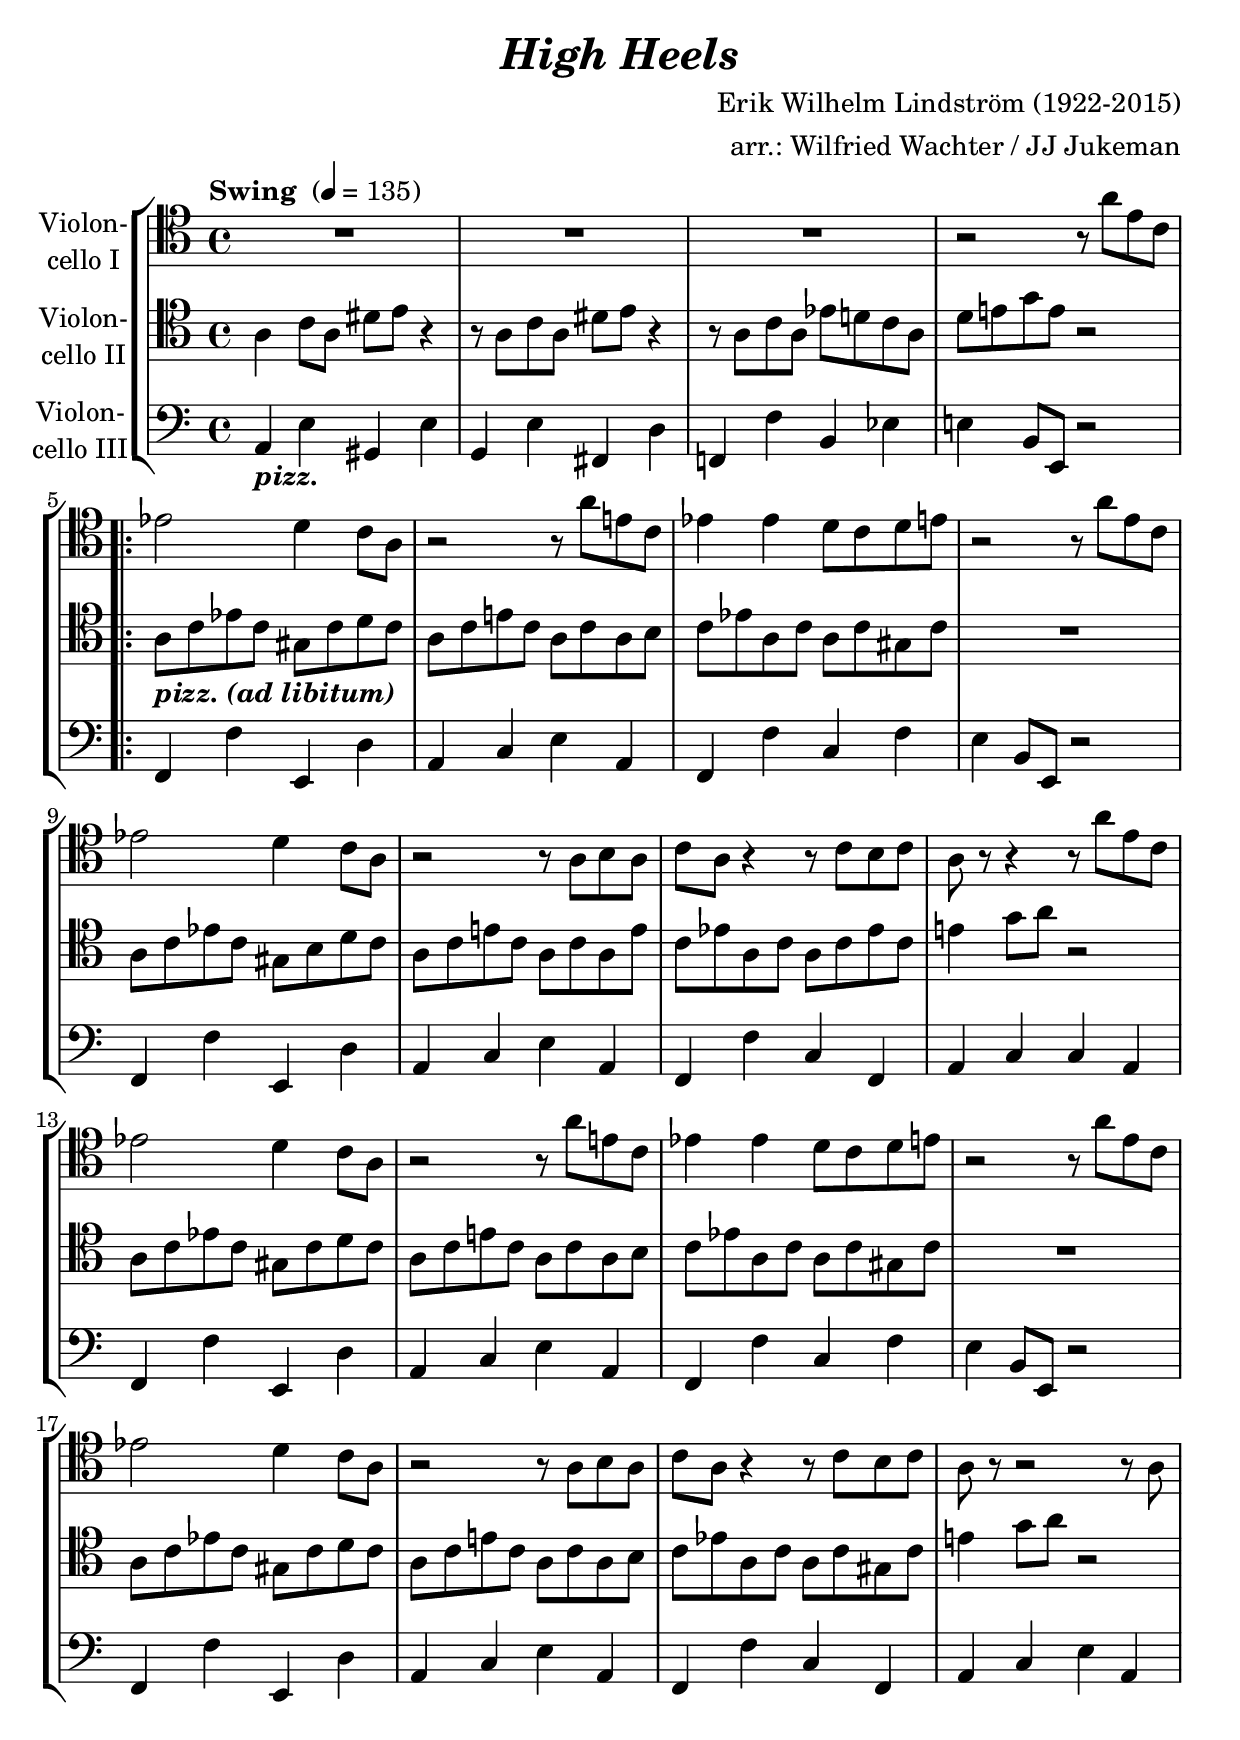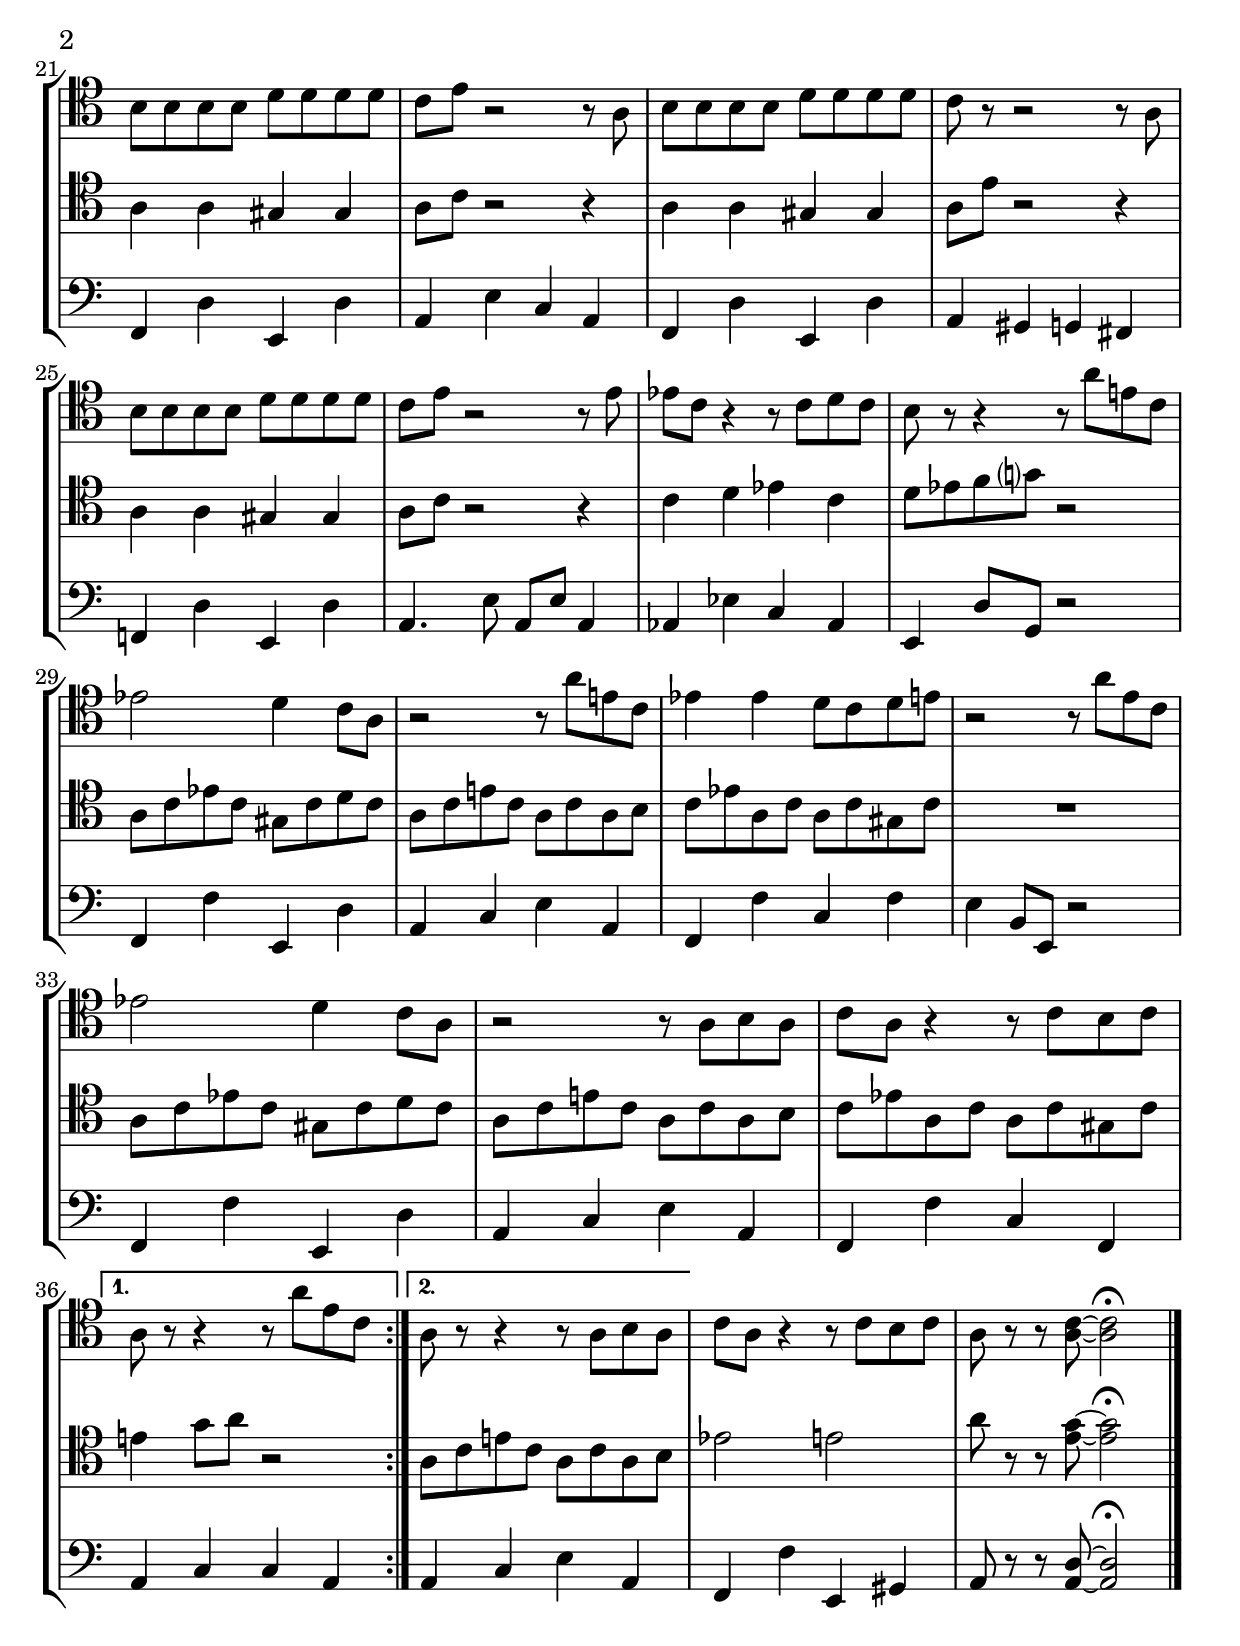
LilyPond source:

\version "2.18.2"
\include "deutsch.ly"
  
#(set-global-staff-size 23.75)

\header {
  title     = \markup \bold \italic "High Heels"
  composer  = "Erik Wilhelm Lindström (1922-2015)"
  arranger  = "arr.: Wilfried Wachter / JJ Jukeman"
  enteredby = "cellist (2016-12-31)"
%  piece     = ""
}

voiceconsts = {
  \key a \minor
  \time 4/4
  \clef "tenor"
% \numericTimeSignature
  \compressFullBarRests
  \tempo "Swing " 4=135
}

mifl = "flute"
mist = "string ensemble 1"
%minstr = "accordion"
%miba = "bassoon"
%miba = "electric bass (pick)"
miba = "electric bass (finger)"
%milo = "drawbar organ"
milo = "harpsichord"

pizz = \markup \bold \italic "pizz."
pzal = \markup \bold \italic "pizz. (ad libitum)"

va = \relative c'' {
  \voiceconsts

  R1*3
  r2 r8 a e c
  \repeat volta 2 {
    es2 d4 c8 a
    r2 r8 a' e! c
    es4 es d8 c d e
    r2 r8 a e c
    es2 d4 c8 a

    r2 r8 a h a
    c a r4 r8 c h c
    a r r4 r8 a' e c
    es2 d4 c8 a
    r2 r8 a' e! c
    es4 es d8 c d e

    r2 r8 a e c
    es2 d4 c8 a
    r2 r8 a h a
    c a r4 r8 c h c
    a r8 r2 r8 a
    h h h h d d d d
    c e r2 r8 a,

    h h h h d d d d
    c r8 r2 r8 a
    h h h h d d d d
    c e r2 r8 e
    es c r4 r8 c d c

    h r r4 r8 a' e! c
    es2 d4 c8 a
    r2 r8 a' e! c
    es4 es d8 c d e
    r2 r8 a e c
    es2 d4 c8 a

    r2 r8 a h a
    c a r4 r8 c h c
  }
  \alternative {
    { a r r4 r8 a' e c }
    { a r r4 r8 a h a }
  }
  c a r4 r8 c h c
  a r r <a c>~ <a c>2\fermata \bar "|."
}

vb = \relative c' {
  \voiceconsts

  a4 c8 a dis e r4
  r8 a, c a dis e r4
  r8 a, c a es' d! c a
  d e! g e r2
  
  \repeat volta 2 {
    a,8_\pzal c es c gis c d c
    a c e! c a c a h
    c es a, c a c gis c
    R1
    a8 c es c gis h d c

    a c e! c a c a e'
    c es a, c a c es c
    e!4 g8 a r2
    a,8 c es c gis c d c
    a c e! c a c a h

    c es a, c a c gis c
    R1
    a8 c es c gis c d c
    a c e! c a c a h
    c es a, c a c gis c

    e!4 g8 a r2
    a,4 a gis gis
    a8 c r2 r4
    a a gis gis
    a8 e' r2 r4
    a, a gis gis
    a8 c r2 r4
    c d es c

    d8 es f g? r2
    a,8 c es c gis c d c
    a c e! c a c a h
    c es a, c a c gis c
    R1

    a8 c es c gis c d c
    a c e! c a c a h
    c es a, c a c gis c
  }
  \alternative {
    { e!4 g8 a r2 }
    { a,8 c e! c a c a h }
  }
  
  es2 e
  a8 r r <e g>~ <e g>2\fermata \bar "|."
}

vc = \relative c {
  \voiceconsts
  \clef "bass"
  
  a4_\pizz e' gis, e'
  g, e' fis, d'
  f,! f' h, es
  e! h8 e, r2
  \repeat volta 2 {
    f4 f' e, d'
    a c e a,

    f f' c f
    e h8 e, r2
    f4 f' e, d'
    a c e a,
    f f' c f,

    a c c a
    f f' e, d'
    a c e a,
    f f' c f
    e h8 e, r2

    f4 f' e, d'
    a c e a,
    f f' c f,
    a c e a,
    f d' e, d'
    a e' c a

    f d' e, d'
    a gis g fis
    f! d' e, d'
    a4. e'8 a, e' a,4
    as es' c as

    e d'8 g, r2
    f4 f' e, d'
    a c e a,
    f f' c f
    e h8 e, r2

    f4 f' e, d'
    a c e a,
    f f' c f,
  }
  \alternative {
    { a c c a }
    { a c e a, }
  }
  f f' e, gis

  a8 r r <a d>~ <a d>2\fermata \bar "|."
}


music = \new StaffGroup <<
      \new Staff {
	\set Staff.midiInstrument = \mist
	\set Staff.instrumentName = \markup \center-column { "Violon-" "cello I" }
	\transpose a a { \va }
      }

      \new Staff {
	\set Staff.midiInstrument = \mist
	\set Staff.instrumentName = \markup \center-column { "Violon-" "cello II" }
	\transpose a a { \vb }
      }

      \new Staff {
	\set Staff.midiInstrument = \miba
	\set Staff.instrumentName = \markup \center-column { "Violon-" "cello III" }
	\transpose a a { \vc }
      }
>>

\book {
  \score {
    \music
    \layout {}
  }

  \score {
    \unfoldRepeats \music

    \midi {
      \context {
        \Score
      }
    }
  }
}
